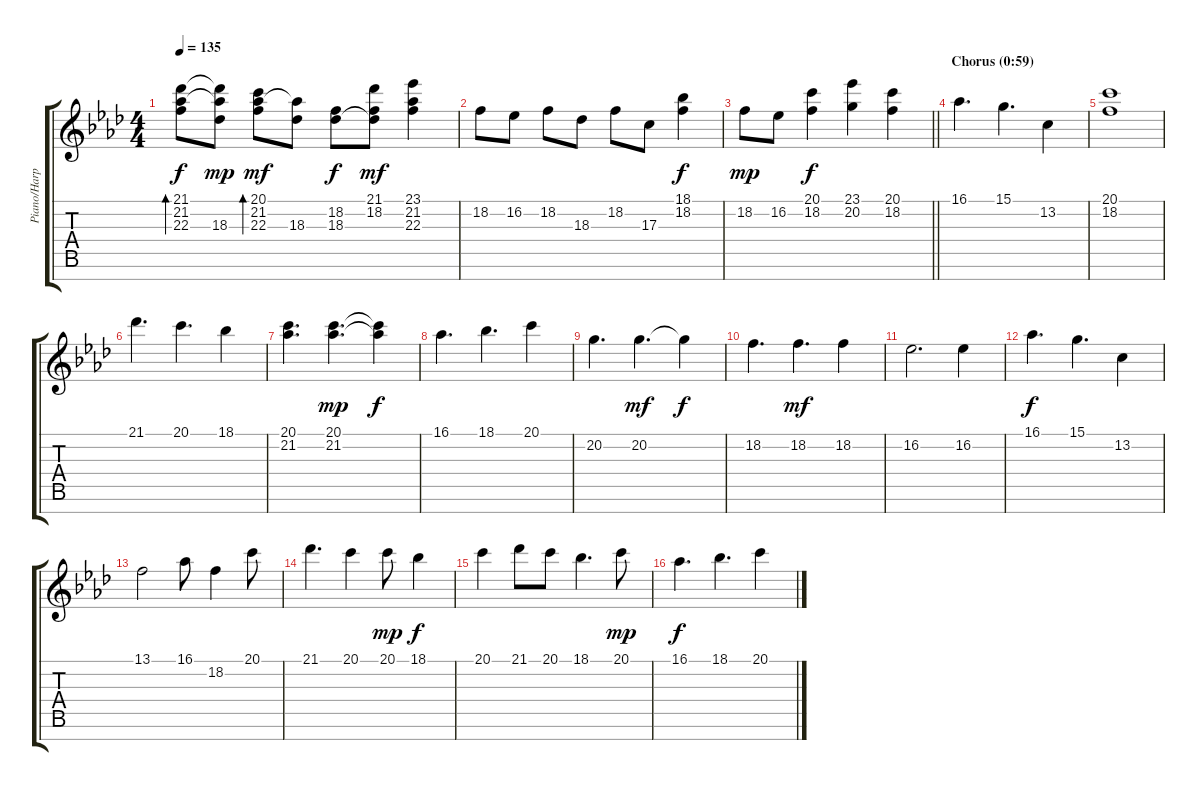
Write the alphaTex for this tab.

\track ("Piano/Harpsichord" "Piano/Harp") {instrument acousticgrandpiano}
\staff {score tabs}
\tuning (E4 B3 G3 D3 A2 E2 B1) {hide}
\ts (4 4)
\tempo 135
\clef g2
\ks fminor
(21.1 21.2 22.3).8{bd 120 dy f} (21.1{t} 21.2{t} 18.3).8{dy mp} (20.1 21.2 22.3).8{bd 120 dy mf} (21.2{t} 18.3).8 (18.2 18.3).8{dy f} (21.1 18.2 18.3{t}).8{dy mf} (23.1 21.2 22.3).4 |
18.2.8 16.2.8 18.2.8 18.3.8 18.2.8 17.3.8 (18.1 18.2).4{dy f volume 10} |
\barLineRight lightlight
18.2.8{dy mp} 16.2.8 (20.1 18.2).4{dy f} (23.1 20.2).4 (20.1 18.2).4 |
\section ("" "Chorus (0:59)")
16.1.4{d volume 10 balance 13} 15.1.4{d} 13.2.4 |
(20.1 18.2).1 |
21.1.4{d} 20.1.4{d} 18.1.4 |
(20.1 21.2).4{d} (20.1 21.2).4{d dy mp} (20.1{t} 21.2{t}).4{dy f} |
16.1.4{d} 18.1.4{d} 20.1.4 |
20.2.4{d} 20.2.4{d dy mf} 20.2{t}.4{dy f} |
18.2.4{d} 18.2.4{d dy mf} 18.2.4 |
16.2.2{d} 16.2.4 |
16.1.4{d dy f} 15.1.4{d} 13.2.4 |
13.1.2 16.1.8 18.2.4 20.1.8 |
21.1.4{d} 20.1.4 20.1.8{dy mp} 18.1.4{dy f} |
20.1.4 21.1.8 20.1.8 18.1.4{d} 20.1.8{dy mp} |
16.1.4{d dy f} 18.1.4{d} 20.1.4
